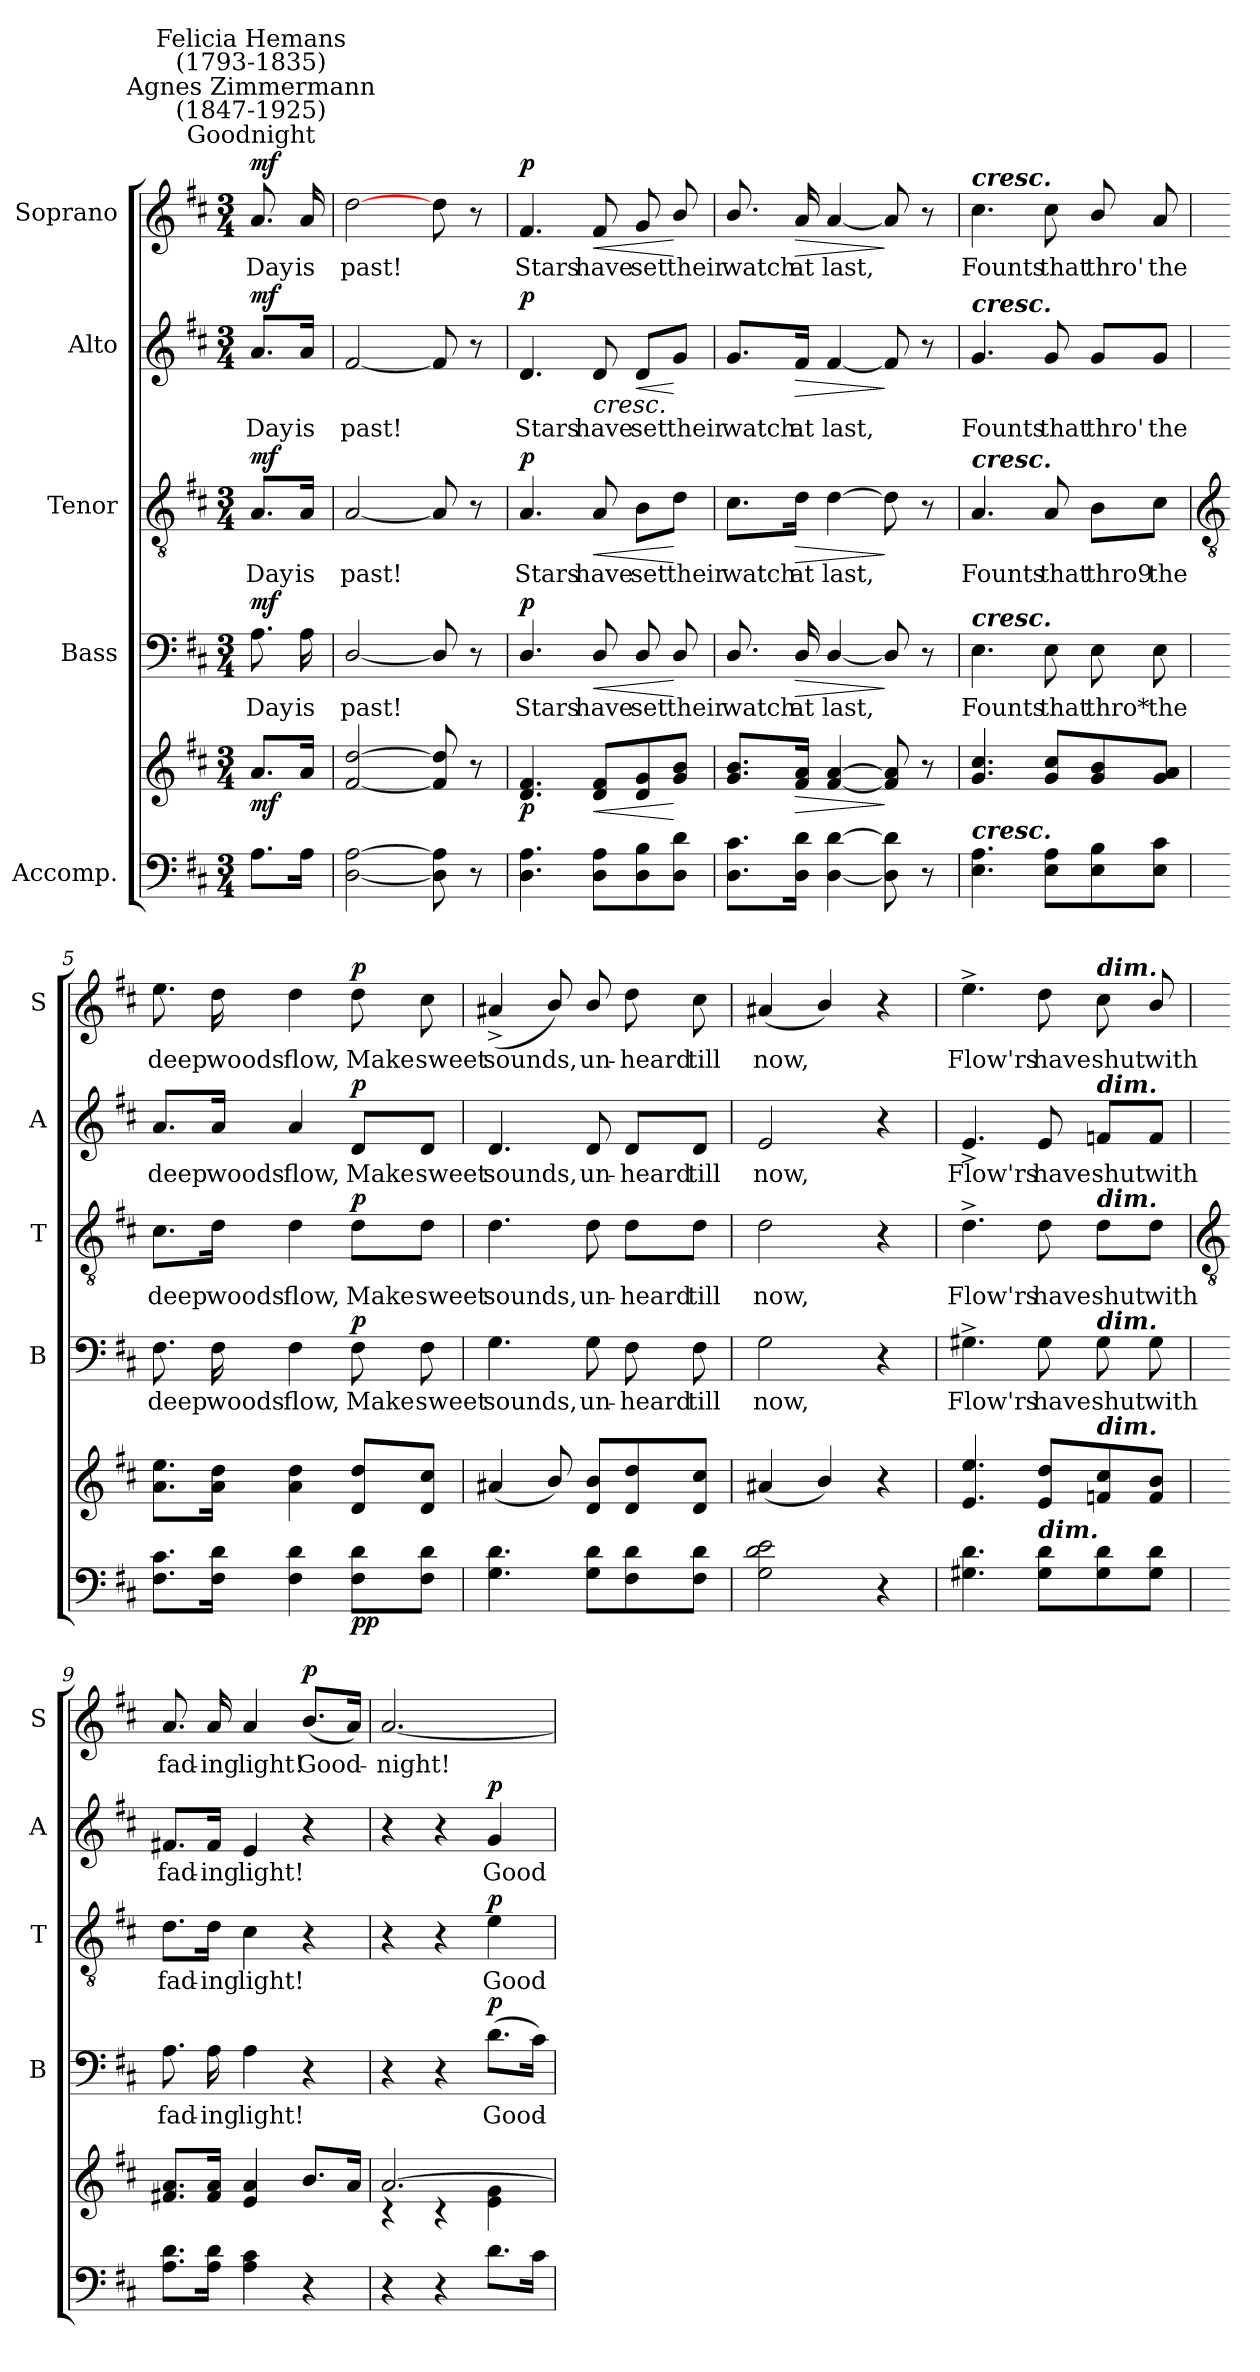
**kern	**kern	**dynam	**kern	**text	**dynam	**kern	**text	**dynam	**kern	**text	**dynam	**kern	**text	**dynam
*part5	*part5	*part5	*part4	*part4	*part4	*part3	*part3	*part3	*part2	*part2	*part2	*part1	*part1	*part1
*staff6	*staff5	*staff5/6	*staff4	*staff4	*staff4	*staff3	*staff3	*staff3	*staff2	*staff2	*staff2	*staff1	*staff1	*staff1
*I"Accomp.	*	*	*I"Bass	*	*	*I"Tenor	*	*	*I"Alto	*	*	*I"Soprano	*	*
*	*	*	*I'B	*	*	*I'T	*	*	*I'A	*	*	*I'S	*	*
*clefF4	*clefG2	*	*clefF4	*	*	*clefGv2	*	*	*clefG2	*	*	*clefG2	*	*
*k[f#c#]	*k[f#c#]	*	*k[f#c#]	*	*	*k[f#c#]	*	*	*k[f#c#]	*	*	*k[f#c#]	*	*
*D:	*D:	*	*D:	*	*	*D:	*	*	*D:	*	*	*D:	*	*
*M3/4	*M3/4	*	*M3/4	*	*	*M3/4	*	*	*M3/4	*	*	*M3/4	*	*
*MM80	*MM80	*	*MM80	*	*	*MM80	*	*	*MM80	*	*	*MM80	*	*
=	=	=	=	=	=	=	=	=	=	=	=	=	=	=
!	!	!	!	!	!	!	!	!	!	!	!	!LO:TX:a:cj:t=Goodnight	!	!
!	!	!	!	!	!	!	!	!	!	!	!	!LO:TX:a:cj:t=Agnes Zimmermann\n(1847-1925)	!	!
!	!	!	!	!	!	!	!	!	!	!	!	!LO:TX:a:cj:t=Felicia Hemans\n(1793-1835)	!	!
!	!	!LO:DY:b	!	!LO:LY:b	!LO:DY:b	!	!LO:LY:b	!LO:DY:b	!	!LO:LY:b	!LO:DY:b	!	!LO:LY:b	!LO:DY:b
8.AL	8.aL	mf	8.A	Day	mf	8.A/L	Day	mf	8.a/L	Day	mf	8.a	Day	mf
!	!	!	!	!LO:LY:b	!	!	!LO:LY:b	!	!	!LO:LY:b	!	!	!LO:LY:b	!
16AJ	16aJ	.	16A	is	.	16A/Jk	is	.	16a/Jk	is	.	16a	is	.
=1	=1	=1	=1	=1	=1	=1	=1	=1	=1	=1	=1	=1	=1	=1
!	!	!	!	!LO:LY:b	!	!	!LO:LY:b	!	!	!LO:LY:b	!	!	!LO:LY:b	!
[2D [2A	[2f# [2dd	.	[2D/	past!	.	[2A	past!	.	[2f#	past!	.	[2dd	past!	.
8D] 8A]	8f#] 8dd]	.	8D/]	.	.	8A]	.	.	8f#]	.	.	8dd	.	.
8r	8r	.	8r	.	.	8r	.	.	8r	.	.	8r	.	.
=2	=2	=2	=2	=2	=2	=2	=2	=2	=2	=2	=2	=2	=2	=2
!	!	!LO:DY:b	!	!LO:LY:b	!LO:DY:b	!	!LO:LY:b	!LO:DY:b	!	!LO:LY:b	!LO:DY:b	!	!LO:LY:b	!LO:DY:b
4.D 4.A	4.d 4.f#	p	4.D/	Stars	p	4.A	Stars	p	4.d	Stars	p	4.f#	Stars	p
!	!	!LO:HP:b	!	!LO:LY:b	!LO:HP:b	!	!LO:LY:b	!LO:HP:b	!	!LO:LY:b	!LO:HP:b	!	!LO:LY:b	!LO:HP:b
8D 8AL	8d 8f#L	<	8D/	have	<	8A	have	<	8d	have	<	8f#	have	<
!	!	!	!	!LO:LY:b	!	!	!LO:LY:b	!	!	!LO:LY:b	!LO:HP:b	!	!LO:LY:b	!
8D 8B	8d 8g	.	8D/	set	.	8B\L	set	.	8d/L	set	<	8g	set	.
!	!	!	!	!LO:LY:b	!	!	!LO:LY:b	!	!	!LO:LY:b	!	!	!LO:LY:b	!
8D 8dJ	8g 8bJ	[	8D/	their	[	8d\J	their	[	8g/J	their	[ [	8b/	their	[
=3	=3	=3	=3	=3	=3	=3	=3	=3	=3	=3	=3	=3	=3	=3
!	!	!	!	!LO:LY:b	!	!	!LO:LY:b	!	!	!LO:LY:b	!	!	!LO:LY:b	!
8.D 8.c#L	8.g 8.bL	.	8.D/	watch	.	8.c#\L	watch	.	8.g/L	watch	.	8.b/	watch	.
!	!	!LO:HP:b	!	!LO:LY:b	!LO:HP:b	!	!LO:LY:b	!LO:HP:b	!	!LO:LY:b	!LO:HP:b	!	!LO:LY:b	!LO:HP:b
16D 16dJ	16f# 16aJ	>	16D/	at	>	16d\Jk	at	>	16f#/Jk	at	>	16a	at	>
!	!	!	!	!LO:LY:b	!	!	!LO:LY:b	!	!	!LO:LY:b	!	!	!LO:LY:b	!
[4D [4d	[4f# [4a	.	[4D/	last,	.	[4d	last,	.	[4f#	last,	.	[4a	last,	.
8D] 8d]	8f#] 8a]	]	8D/]	.	]	8d]	.	]	8f#]	.	]	8a]	.	]
8r	8r	.	8r	.	.	8r	.	.	8r	.	.	8r	.	.
=4	=4	=4	=4	=4	=4	=4	=4	=4	=4	=4	=4	=4	=4	=4
!	!	!	!	!	!	!	!	!	!	!	!	!LO:TX:a:Bi:t=cresc.	!	!
!	!	!	!	!	!	!	!	!	!LO:TX:a:Bi:t=cresc.	!	!	!	!	!
!	!	!	!	!	!	!LO:TX:a:Bi:t=cresc.	!	!	!	!	!	!	!	!
!	!	!	!LO:TX:a:Bi:t=cresc.	!	!	!	!	!	!	!	!	!	!	!
!LO:TX:a:Bi:t=cresc.	!	!	!	!	!	!	!	!	!	!	!	!	!	!
!	!	!	!	!LO:LY:b	!	!	!LO:LY:b	!	!	!LO:LY:b	!	!	!LO:LY:b	!
4.E 4.A	4.g 4.cc#	.	4.E	Founts	.	4.A	Founts	.	4.g	Founts	.	4.cc#	Founts	.
!	!	!	!	!LO:LY:b	!	!	!LO:LY:b	!	!	!LO:LY:b	!	!	!LO:LY:b	!
8E 8AL	8g 8cc#L	.	8E	that	.	8A	that	.	8g	that	.	8cc#	that	.
!	!	!	!	!LO:LY:b	!	!	!LO:LY:b	!	!	!LO:LY:b	!	!	!LO:LY:b	!
8E 8B	8g 8b	.	8E	thro*	.	8B\L	thro9	.	8g/L	thro'	.	8b/	thro'	.
!	!	!	!	!LO:LY:b	!	!	!LO:LY:b	!	!	!LO:LY:b	!	!	!LO:LY:b	!
8E 8c#J	8g 8aJ	.	8E	the	.	8c#\J	the	.	8g/J	the	.	8a	the	.
!!LO:LB:g=z
=5	=5	=5	=5	=5	=5	=5	=5	=5	=5	=5	=5	=5	=5	=5
*	*	*	*	*	*	*clefGv2	*	*	*	*	*	*	*	*
!	!	!	!	!LO:LY:b	!	!	!LO:LY:b	!	!	!LO:LY:b	!	!	!LO:LY:b	!
8.F# 8.c#L	8.a\ 8.ee\L	.	8.F#	deep	.	8.c#\L	deep	.	8.a/L	deep	.	8.ee	deep	.
!	!	!	!	!LO:LY:b	!	!	!LO:LY:b	!	!	!LO:LY:b	!	!	!LO:LY:b	!
16F# 16dJ	16a\ 16dd\J	.	16F#	woods	.	16d\Jk	woods	.	16a/Jk	woods	.	16dd	woods	.
!	!	!	!	!LO:LY:b	!	!	!LO:LY:b	!	!	!LO:LY:b	!	!	!LO:LY:b	!
4F# 4d	4a\ 4dd\	.	4F#	flow,	.	4d	flow,	.	4a	flow,	.	4dd	flow,	.
!	!	!LO:DY:b=2	!	!LO:LY:b	!	!	!LO:LY:b	!	!	!LO:LY:b	!	!	!LO:LY:b	!
!	!	!LO:DY:n=1:b	!	!	!LO:DY:b	!	!	!LO:DY:b	!	!	!LO:DY:b	!	!	!LO:DY:b
8F# 8dL	8d 8ddL	p p	8F#	Make	p	8d\L	Make	p	8d/L	Make	p	8dd	Make	p
!	!	!	!	!LO:LY:b	!	!	!LO:LY:b	!	!	!LO:LY:b	!	!	!LO:LY:b	!
8F# 8dJ	8d 8cc#J	.	8F#	sweet	.	8d\J	sweet	.	8d/J	sweet	.	8cc#	sweet	.
=6	=6	=6	=6	=6	=6	=6	=6	=6	=6	=6	=6	=6	=6	=6
!	!	!	!	!LO:LY:b	!	!	!LO:LY:b	!	!	!LO:LY:b	!	!	!LO:LY:b	!
4.G 4.d	(<4a#X	.	4.G	sounds,	.	4.d	sounds,	.	4.d	sounds,	.	(<4a#X^	sounds,	.
.	8b/)	.	.	.	.	.	.	.	.	.	.	8b/)	.	.
!	!	!	!	!LO:LY:b	!	!	!LO:LY:b	!	!	!LO:LY:b	!	!	!LO:LY:b	!
8G 8dL	8d 8bL	.	8G	un-	.	8d	un-	.	8d	un-	.	8b/	un-	.
!	!	!	!	!LO:LY:b	!	!	!LO:LY:b	!	!	!LO:LY:b	!	!	!LO:LY:b	!
8F# 8d	8d 8dd	.	8F#	-heard	.	8d\L	-heard	.	8d/L	-heard	.	8dd	-heard	.
!	!	!	!	!LO:LY:b	!	!	!LO:LY:b	!	!	!LO:LY:b	!	!	!LO:LY:b	!
8F# 8dJ	8d 8cc#J	.	8F#	till	.	8d\J	till	.	8d/J	till	.	8cc#	till	.
=7	=7	=7	=7	=7	=7	=7	=7	=7	=7	=7	=7	=7	=7	=7
!	!	!	!	!LO:LY:b	!	!	!LO:LY:b	!	!	!LO:LY:b	!	!	!LO:LY:b	!
2G 2d 2e	(<4a#X	.	2G	now,	.	2d	now,	.	2e	now,	.	(<4a#X	now,	.
.	4b/)	.	.	.	.	.	.	.	.	.	.	4b/)	.	.
4r	4r	.	4r	.	.	4r	.	.	4r	.	.	4r	.	.
=8	=8	=8	=8	=8	=8	=8	=8	=8	=8	=8	=8	=8	=8	=8
!	!	!	!	!LO:LY:b	!	!	!LO:LY:b	!	!	!LO:LY:b	!	!	!LO:LY:b	!
4.G#X\ 4.d\	4.e 4.ee	.	4.G#X^	Flow'rs	.	4.d^	Flow'rs	.	4.e^	Flow'rs	.	4.ee^	Flow'rs	.
!LO:TX:a:Bi:t=dim.	!	!	!	!	!	!	!	!	!	!	!	!	!	!
!	!	!	!	!LO:LY:b	!	!	!LO:LY:b	!	!	!LO:LY:b	!	!	!LO:LY:b	!
8G#\ 8d\L	8e 8ddL	.	8G#	have	.	8d	have	.	8e	have	.	8dd	have	.
!	!	!	!	!	!	!	!	!	!	!	!	!LO:TX:a:Bi:t=dim.	!	!
!	!	!	!	!	!	!	!	!	!LO:TX:a:Bi:t=dim.	!	!	!	!	!
!	!	!	!	!	!	!LO:TX:a:Bi:t=dim.	!	!	!	!	!	!	!	!
!	!	!	!LO:TX:a:Bi:t=dim.	!	!	!	!	!	!	!	!	!	!	!
!	!LO:TX:a:Bi:t=dim.	!	!	!	!	!	!	!	!	!	!	!	!	!
!	!	!	!	!LO:LY:b	!	!	!LO:LY:b	!	!	!LO:LY:b	!	!	!LO:LY:b	!
8G#\ 8d\	8fn 8cc#	.	8G#	shut	.	8d\L	shut	.	8fn/L	shut	.	8cc#	shut	.
!	!	!	!	!LO:LY:b	!	!	!LO:LY:b	!	!	!LO:LY:b	!	!	!LO:LY:b	!
8G#\ 8d\J	8f 8bJ	.	8G#	with	.	8d\J	with	.	8f/J	with	.	8b/	with	.
!!LO:LB:g=z
=9	=9	=9	=9	=9	=9	=9	=9	=9	=9	=9	=9	=9	=9	=9
*	*	*	*	*	*	*clefGv2	*	*	*	*	*	*	*	*
*	*^	*	*	*	*	*	*	*	*	*	*	*	*	*
!	!	!	!	!	!LO:LY:b	!	!	!LO:LY:b	!	!	!LO:LY:b	!	!	!LO:LY:b	!
8.A\ 8.d\L	8.f#X/ 8.a/L	2ryy	.	8.A	fad-	.	8.d\L	fad-	.	8.f#X/L	fad-	.	8.a	fad-	.
!	!	!	!	!	!LO:LY:b	!	!	!LO:LY:b	!	!	!LO:LY:b	!	!	!LO:LY:b	!
16A\ 16d\J	16f#/ 16a/J	.	.	16A	-ing	.	16d\Jk	-ing	.	16f#/Jk	-ing	.	16a	-ing	.
!	!	!	!	!	!LO:LY:b	!	!	!LO:LY:b	!	!	!LO:LY:b	!	!	!LO:LY:b	!
4A\ 4c#\	4e/ 4a/	.	.	4A	light!	.	4c#	light!	.	4e	light!	.	4a	light!	.
!	!	!	!	!	!	!	!	!	!	!	!	!	!	!LO:LY:b	!LO:DY:b
4r	8.b/L	4ryy	.	4r	.	.	4r	.	.	4r	.	.	(<8.bL	Good-	p
.	16a/J	.	.	.	.	.	.	.	.	.	.	.	16aJ)	.	.
=10	=10	=10	=10	=10	=10	=10	=10	=10	=10	=10	=10	=10	=10	=10	=10
!	!	!	!	!	!	!	!	!	!	!	!	!	!	!LO:LY:b	!
4r	[2.a/	4r	.	4r	.	.	4r	.	.	4r	.	.	[2.a	night!	.
4r	.	4r	.	4r	.	.	4r	.	.	4r	.	.	.	.	.
!	!	!	!	!	!LO:LY:b	!LO:DY:b	!	!LO:LY:b	!LO:DY:b	!	!LO:LY:b	!LO:DY:b	!	!	!
8.d\L	.	4e\ 4g\	.	(>8.dL	Good-	p	4e	Good-	p	4g	Good-	p	.	.	.
16c#\J	.	.	.	16c#J)	.	.	.	.	.	.	.	.	.	.	.
*	*v	*v	*	*	*	*	*	*	*	*	*	*	*	*	*
=	=	=	=	=	=	=	=	=	=	=	=	=	=	=
*-	*-	*-	*-	*-	*-	*-	*-	*-	*-	*-	*-	*-	*-	*-
